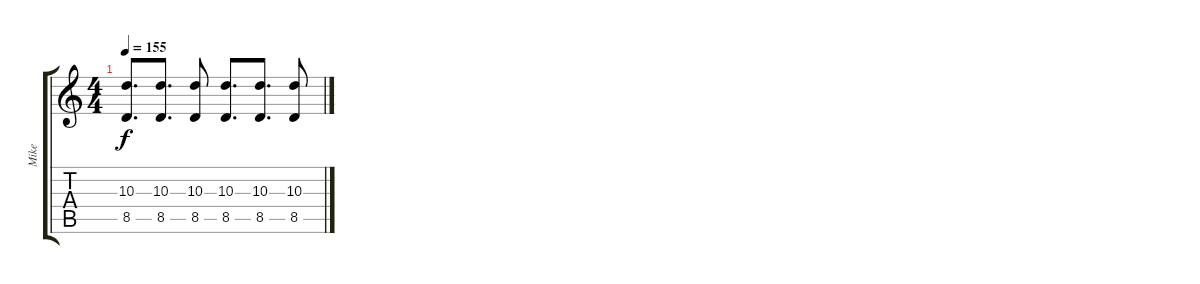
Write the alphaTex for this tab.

\track ("Mike" "Mike") {instrument distortionguitar}
\staff {score tabs}
\tuning (Db4 Ab3 E3 B2 Gb2 B1) {hide}
\ts (4 4)
\tempo 155
\clef g2
\ks c
(10.3 8.5).8{d dy f} (10.3 8.5).8{d} (10.3 8.5).8 (10.3 8.5).8{d} (10.3 8.5).8{d} (10.3 8.5).8
